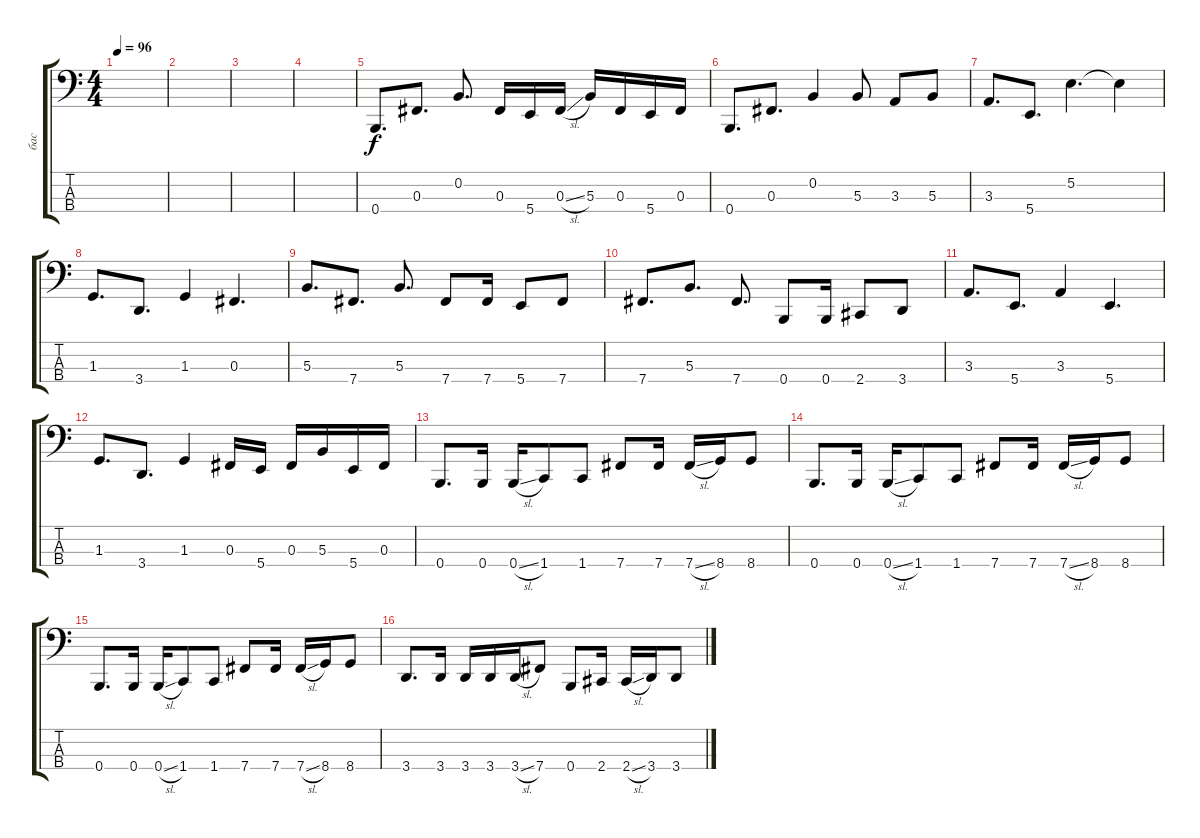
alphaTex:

\track ("бас" "бас") {instrument electricbassfinger}
\staff {score tabs}
\tuning (E2 B1 Gb1 B0) {hide}
\ts (4 4)
\tempo 96
\clef f4
\ks c
|
|
|
|
0.4.8{d} 0.3.8{d} 0.2.8{d} 0.3.16 5.4.16 0.3{sl}.16 5.3.16 0.3.16 5.4.16 0.3.16 |
0.4.8{d} 0.3.8{d} 0.2.4 5.3.8 3.3.8 5.3.8 |
3.3.8{d} 5.4.8{d} 5.2.4{d} 5.2{t}.4 |
1.3.8{d} 3.4.8{d} 1.3.4 0.3.4{d} |
5.3.8{d} 7.4.8{d} 5.3.8{d} 7.4.8 7.4.16 5.4.8 7.4.8 |
7.4.8{d} 5.3.8{d} 7.4.8{d} 0.4.8 0.4.16 2.4.8 3.4.8 |
3.3.8{d} 5.4.8{d} 3.3.4 5.4.4{d} |
1.3.8{d} 3.4.8{d} 1.3.4 0.3.16 5.4.16 0.3.16 5.3.16 5.4.16 0.3.16 |
0.4.8{d} 0.4.16 0.4{sl}.16 1.4.8 1.4.8 7.4.8 7.4.16 7.4{sl}.16 8.4.16 8.4.8 |
0.4.8{d} 0.4.16 0.4{sl}.16 1.4.8 1.4.8 7.4.8 7.4.16 7.4{sl}.16 8.4.16 8.4.8 |
0.4.8{d} 0.4.16 0.4{sl}.16 1.4.8 1.4.8 7.4.8 7.4.16 7.4{sl}.16 8.4.16 8.4.8 |
3.4.8{d} 3.4.16 3.4.16 3.4.16 3.4{sl}.16 7.4.8 0.4.8 2.4.16 2.4{sl}.16 3.4.16 3.4.8
